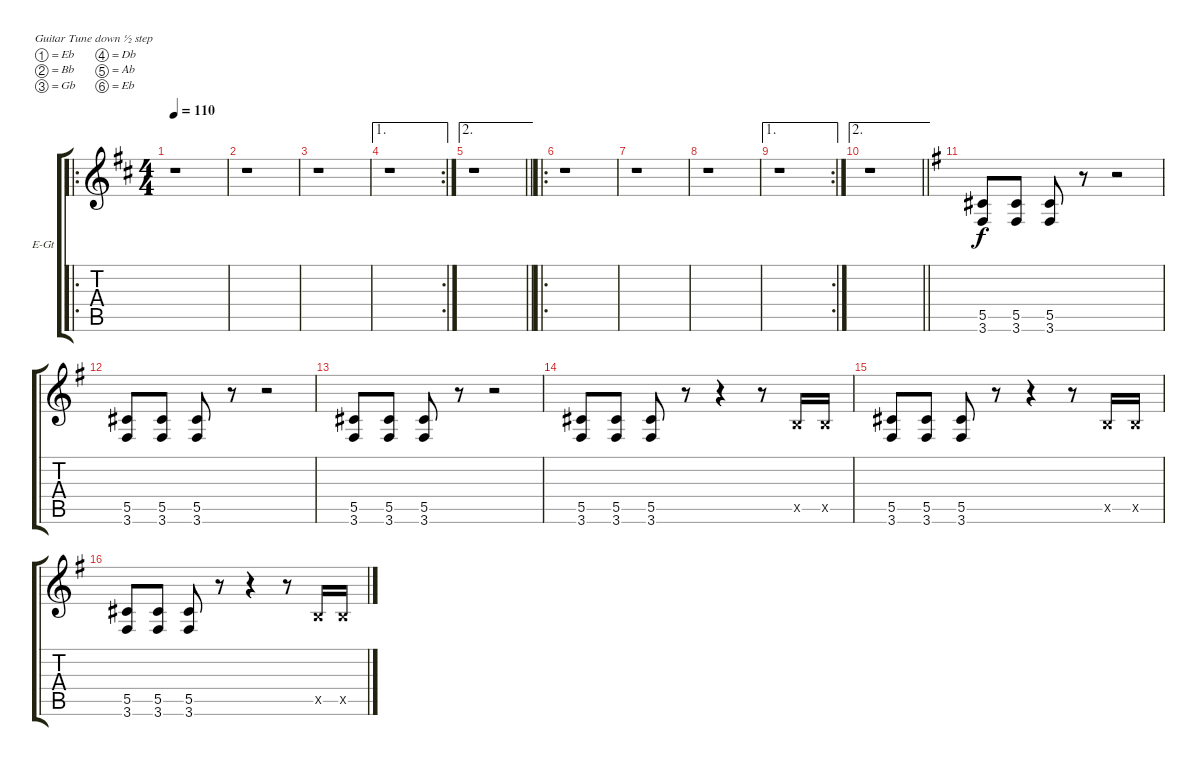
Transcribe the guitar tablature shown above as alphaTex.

\bracketExtendMode groupsimilarinstruments
\firstSystemTrackNameOrientation horizontal
\otherSystemsTrackNameOrientation horizontal
\track ("Untitled" "E-Gt") {instrument distortionguitar}
\staff {score tabs}
\tuning (Eb4 Bb3 Gb3 Db3 Ab2 Eb2)
\ro
\ts (4 4)
\beaming (8 2 2 2 2)
\tempo 110
\clef g2
\ks d
r.1{dy f instrument distortionguitar} |
r.1 |
r.1 |
\ae 1
\rc 2
r.1 |
\ae 2
\barLineRight lightlight
r.1 |
\ro
\section ("" " ")
r.1 |
r.1 |
r.1 |
\ae 1
\rc 2
r.1 |
\ae 2
\barLineRight lightlight
r.1 |
\section ("" " ")
\ks g
(5.5 3.6).8 (5.5 3.6).8 (5.5 3.6).8 r.8 r.2 |
(5.5 3.6).8 (5.5 3.6).8 (5.5 3.6).8 r.8 r.2 |
(5.5 3.6).8 (5.5 3.6).8 (5.5 3.6).8 r.8 r.2 |
(5.5 3.6).8 (5.5 3.6).8 (5.5 3.6).8 r.8 r.4 r.8 3.5{x}.16 3.5{x}.16 |
(5.5 3.6).8 (5.5 3.6).8 (5.5 3.6).8 r.8 r.4 r.8 3.5{x}.16 3.5{x}.16 |
(5.5 3.6).8 (5.5 3.6).8 (5.5 3.6).8 r.8 r.4 r.8 3.5{x}.16 3.5{x}.16
